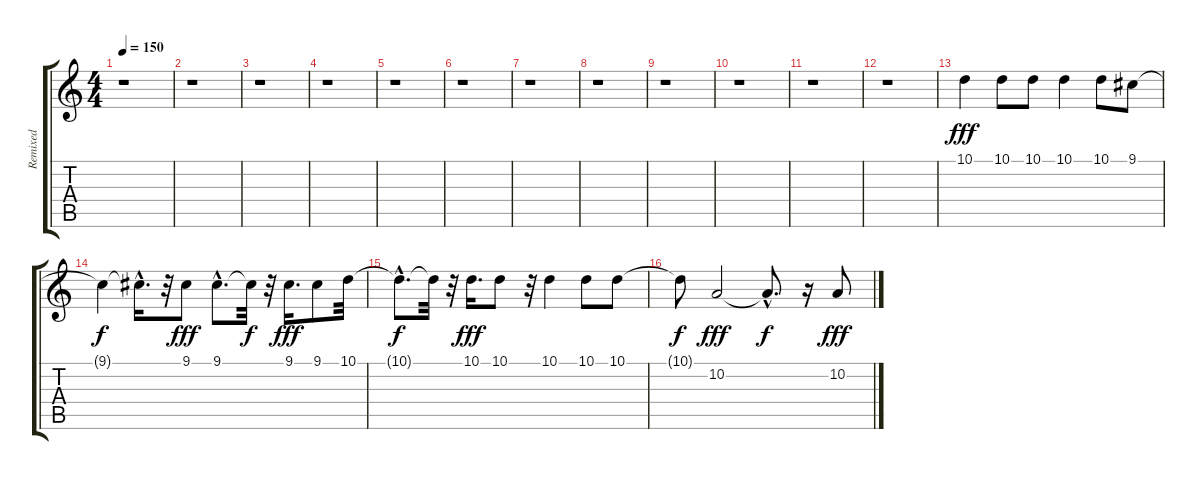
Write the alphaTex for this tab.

\track ("Remixed" "Remixed") {instrument drawbarorgan}
\staff {score tabs}
\tuning (E4 B3 G3 D3 A2 E2) {hide}
\ts (4 4)
\tempo 150
\clef g2
\ks c
r.1{dy fff instrument drawbarorgan} |
r.1 |
r.1 |
r.1 |
r.1 |
r.1 |
r.1 |
r.1 |
r.1 |
r.1 |
r.1 |
r.1 |
10.1.4 10.1.8 10.1.8 10.1.4 10.1.8 9.1.8 |
9.1{t}.4{dy f} 9.1{hac t}.16{d} r.32 9.1.8{dy fff} 9.1{hac}.8{d} 9.1{t}.32{dy f} r.32 9.1.16{d dy fff} 9.1.8 10.1.32 |
10.1{hac t}.8{d dy f} 10.1{t}.32 r.32 10.1.16{d dy fff} 10.1.8 r.32 10.1.4 10.1.8 10.1.8 |
10.1{t}.8{dy f} 10.2.2{dy fff} 10.2{hac t}.8{d dy f} r.16 10.2.8{dy fff}
